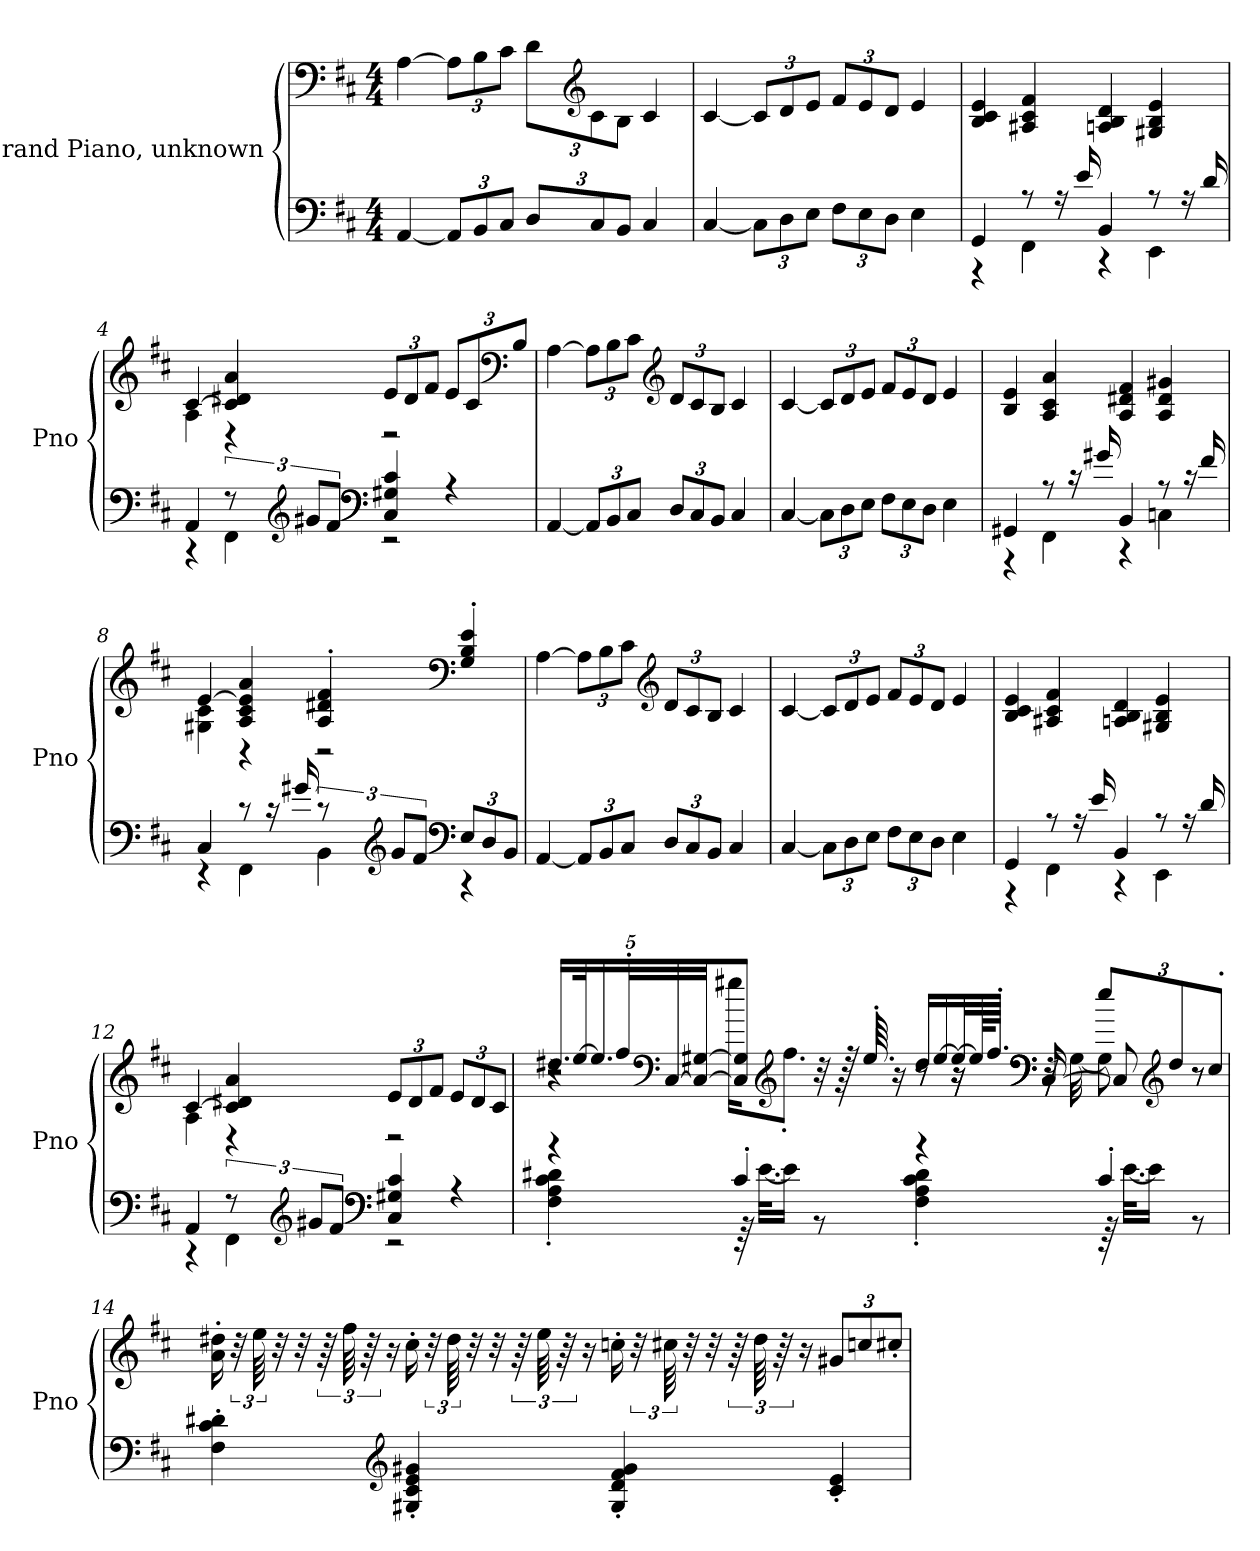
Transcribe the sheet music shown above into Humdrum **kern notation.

**kern	**kern
*part1	*part1
*staff2	*staff1
*I"Grand Piano, unknown	*
*I'Pno	*
*clefF4	*clefF4
*k[f#c#]	*k[f#c#]
*M4/4	*M4/4
*MM120	*MM120
=1	=1
[4AA/	[4A\
*Xbrackettup	*Xbrackettup
12AA/L]	12A\L]
12BB/	12B\
12C#/J	12c#\J
12D/L	12d\L
*	*clefG2
12C#/	12c#\
12BB/J	12B\J
4C#/	4c#/
=2	=2
[4C#/	[4c#/
12C#\L]	12c#/L]
12D\	12d/
12E\J	12e/J
12F#\L	12f#/L
12E\	12e/
12D\J	12d/J
4E\	4e/
=3	=3
*^	*
4GG/	4r	4B/ 4c#/ 4e/
8r	4FF#\	4A#X/ 4c#/ 4f#/
16r	.	.
16e/	.	.
4BB/	4r	4An/ 4B/ 4d/
8r	4EE\	4G#X/ 4B/ 4e/
16r	.	.
16d/	.	.
!!LO:LB:g=z
=4	=4	=4
*	*	*^
4AA/	4r	[4c#/	4A\
*brackettup	*	*	*
12r	4FF#\	4c#/] 4d#X/ 4a/	4r
*clefG2	*	*	*
12g#X/L	.	.	.
12f#/J	.	.	.
*clefF4	*	*	*
4C#/ 4G#X/ 4c#/	2r	12e/L	2r
.	.	12d#/	.
.	.	12f#/J	.
4r	.	12e/L	.
.	.	12c#/	.
*	*	*clefF4	*
.	.	12B/J	.
*v	*v	*	*
*	*v	*v
=5	=5
[4AA/	[4A\
*Xbrackettup	*
12AA/L]	12A\L]
12BB/	12B\
12C#/J	12c#\J
*	*clefG2
12D/L	12d/L
12C#/	12c#/
12BB/J	12B/J
4C#/	4c#/
=6	=6
[4C#/	[4c#/
12C#\L]	12c#/L]
12D\	12d/
12E\J	12e/J
12F#\L	12f#/L
12E\	12e/
12D\J	12d/J
4E\	4e/
!!LO:LB:g=z
=7	=7
*^	*
4GG#X/	4r	4B/ 4e/
8r	4FF#\	4A/ 4c#/ 4a/
16r	.	.
16g#X/	.	.
4BB/	4r	4A/ 4d#X/ 4f#/
8r	4Cn\	4A/ 4d#/ 4g#X/
16r	.	.
16f#/	.	.
=8	=8	=8
*	*	*^
4C#/	4r	[4e/	4G#X\ 4c#\
8r	4FF#\	4A/ 4c#/ 4e/] 4a/	4r
16r	.	.	.
16g#X/	.	.	.
*brackettup	*	*	*
12r	4BB\	4A/' 4d#X/' 4f#/'	2r
*clefG2	*	*	*
12g#/L	.	.	.
12f#/J	.	.	.
*clefF4	*	*clefF4	*
*Xbrackettup	*	*	*
12E/L	4r	4G#/' 4B/' 4e/'	.
12D/	.	.	.
12BB/J	.	.	.
*v	*v	*	*
*	*v	*v
=9	=9
[4AA/	[4A\
12AA/L]	12A\L]
12BB/	12B\
12C#/J	12c#\J
*	*clefG2
12D/L	12d/L
12C#/	12c#/
12BB/J	12B/J
4C#/	4c#/
!!LO:LB:g=z
=10	=10
[4C#/	[4c#/
12C#\L]	12c#/L]
12D\	12d/
12E\J	12e/J
12F#\L	12f#/L
12E\	12e/
12D\J	12d/J
4E\	4e/
=11	=11
*^	*
4GG/	4r	4B/ 4c#/ 4e/
8r	4FF#\	4A#X/ 4c#/ 4f#/
16r	.	.
16e/	.	.
4BB/	4r	4An/ 4B/ 4d/
8r	4EE\	4G#X/ 4B/ 4e/
16r	.	.
16d/	.	.
=12	=12	=12
*	*	*^
4AA/	4r	[4c#/	4A\
*brackettup	*	*	*
12r	4FF#\	4c#/] 4d#X/ 4a/	4r
*clefG2	*	*	*
12g#X/L	.	.	.
12f#/J	.	.	.
*clefF4	*	*	*
4C#/ 4G#X/ 4c#/	2r	12e/L	2r
.	.	12d#/	.
.	.	12f#/J	.
4r	.	12e/L	.
.	.	12d#/	.
.	.	12c#/J	.
!!LO:LB:g=z
=13	=13	=13	=13
*	*	*	*^
4r	4F#\' 4A\' 4c#\' 4d#X\'	20.dd#X/LL	4r	2r
.	.	[40ee/K	.	.
.	.	20.ee/]	.	.
.	.	40ff#'/L	.	.
*	*	*clefF4	*	*
.	.	[40C#/	.	.
.	.	40C#/_ [40G#X/JJ	.	.
4c#'/	64r	8C#/] 8G#/]J	16gg#X\KL	.
.	[32.e\KLL	.	.	.
*	*	*clefG2	*	*
.	16e\JJ]	.	8.ff#'\J	.
.	8r	32r	.	.
.	.	128r	.	.
.	.	64.ee'/	.	.
.	.	16r	.	.
4r	4F#\' 4A\' 4c#\' 4d#\'	16dd#/LL	8r	8r
.	.	[16ee/	.	.
.	.	32ee/L_	16r	16r
.	.	128ee/KL]	.	.
.	.	64.ff#'/JJJJ	.	.
*	*	*clefF4	*	*
.	.	16r	32r	[16C#/
.	.	.	[32G#\	.
4c#'/	64r	12ee/L	8G#\]	8C#/]
.	[32.e\KLL	.	.	.
.	16e\JJ]	.	.	.
*	*	*clefG2	*	*
.	.	12dd#/	.	.
.	8r	.	8r	8r
.	.	12cc#'/J	.	.
*v	*v	*	*	*
*	*v	*v	*v
!!LO:PB:g=z
=14	=14
4F#\' 4c#\' 4d#X\'	16a\' 16dd#X\'
*	*brackettup
.	48r
.	96ee\
.	32r
.	32r
.	96r
.	96ff#\
.	96r
.	16r
*clefG2	*
4G#X/' 4c#/' 4e/' 4g#X/'	16cc#'\
.	48r
.	96dd#\
.	32r
.	32r
.	96r
.	96ee\
.	96r
.	16r
4G#/' 4d#/' 4f#/' 4g#/'	16ccn'\
.	48r
.	96cc#X\
.	32r
.	32r
.	96r
.	96dd#\
.	96r
.	16r
*	*Xbrackettup
4c#/' 4e/'	12g#X/L
.	12ccn/
.	12cc#X'/J
=	=
*-	*-
